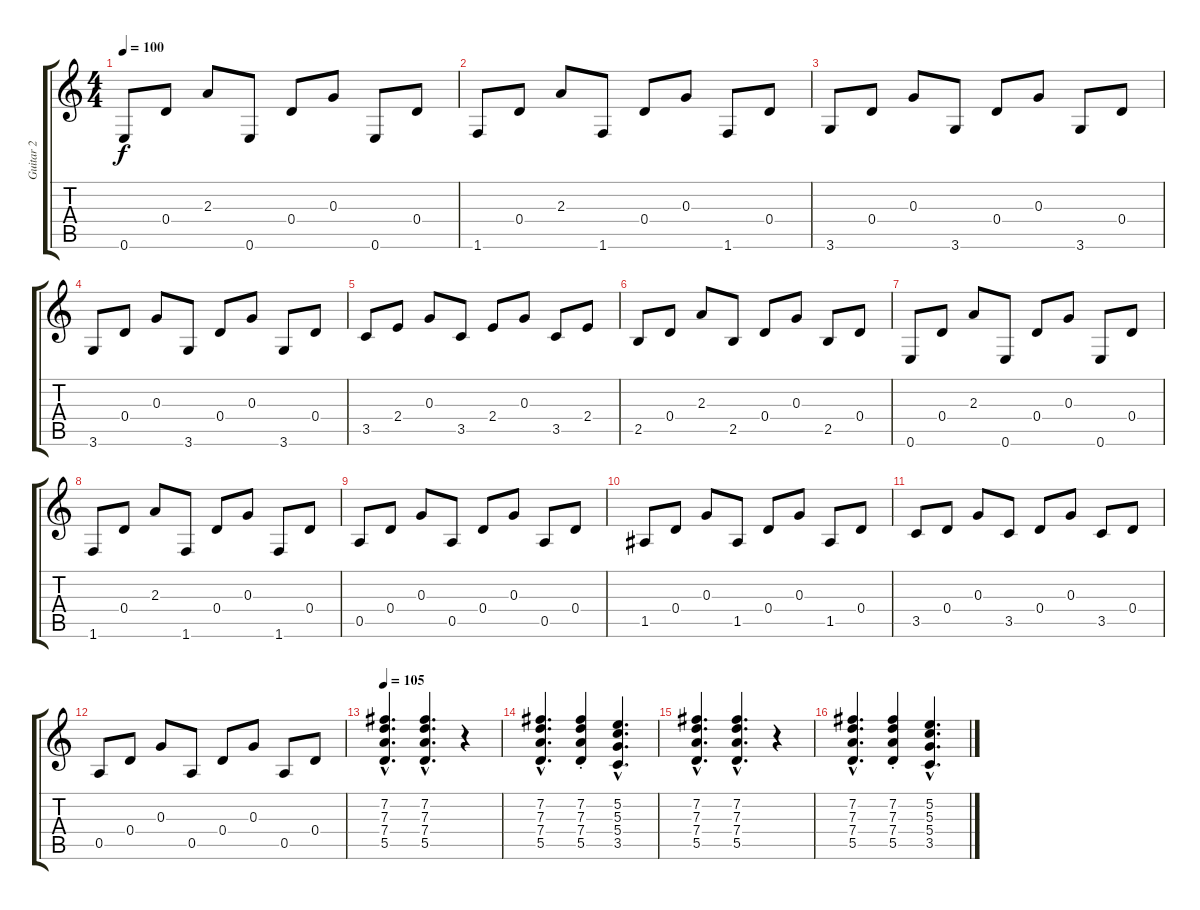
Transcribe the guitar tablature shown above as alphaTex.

\track ("Guitar 2" "Guitar 2") {instrument acousticguitarsteel}
\staff {score tabs}
\tuning (E4 B3 G3 D3 A2 E2) {hide}
\ts (4 4)
\tempo 100
\clef g2
\ks c
0.6.8{dy f} 0.4.8 2.3.8 0.6.8 0.4.8 0.3.8 0.6.8 0.4.8 |
1.6.8 0.4.8 2.3.8 1.6.8 0.4.8 0.3.8 1.6.8 0.4.8 |
3.6.8 0.4.8 0.3.8 3.6.8 0.4.8 0.3.8 3.6.8 0.4.8 |
3.6.8 0.4.8 0.3.8 3.6.8 0.4.8 0.3.8 3.6.8 0.4.8 |
3.5.8 2.4.8 0.3.8 3.5.8 2.4.8 0.3.8 3.5.8 2.4.8 |
2.5.8 0.4.8 2.3.8 2.5.8 0.4.8 0.3.8 2.5.8 0.4.8 |
0.6.8 0.4.8 2.3.8 0.6.8 0.4.8 0.3.8 0.6.8 0.4.8 |
1.6.8 0.4.8 2.3.8 1.6.8 0.4.8 0.3.8 1.6.8 0.4.8 |
0.5.8 0.4.8 0.3.8 0.5.8 0.4.8 0.3.8 0.5.8 0.4.8 |
1.5.8 0.4.8 0.3.8 1.5.8 0.4.8 0.3.8 1.5.8 0.4.8 |
3.5.8 0.4.8 0.3.8 3.5.8 0.4.8 0.3.8 3.5.8 0.4.8 |
0.5.8 0.4.8 0.3.8 0.5.8 0.4.8 0.3.8 0.5.8 0.4.8 |
\tempo 105
(7.2{hac} 7.3{hac} 7.4{hac} 5.5{hac}).4{d} (7.2{hac} 7.3{hac} 7.4{hac} 5.5{hac}).4{d} r.4 |
(7.2{hac} 7.3{hac} 7.4{hac} 5.5{hac}).4{d} (7.2{st} 7.3{st} 7.4{st} 5.5).4 (5.2{hac} 5.3{hac} 5.4{hac} 3.5{hac}).4{d} |
(7.2{hac} 7.3{hac} 7.4{hac} 5.5{hac}).4{d} (7.2{hac} 7.3{hac} 7.4{hac} 5.5{hac}).4{d} r.4 |
(7.2{hac} 7.3{hac} 7.4{hac} 5.5{hac}).4{d} (7.2{st} 7.3{st} 7.4{st} 5.5).4 (5.2{hac} 5.3{hac} 5.4{hac} 3.5{hac}).4{d}
